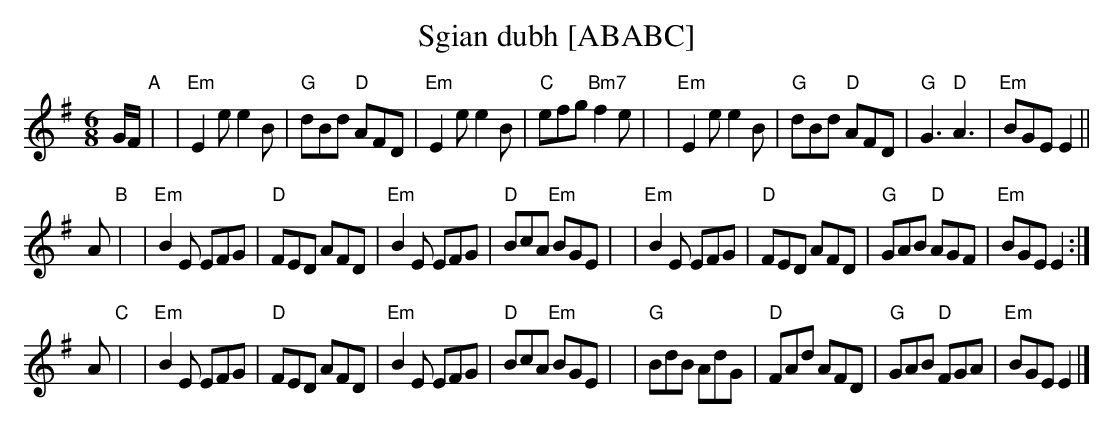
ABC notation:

X:1
T: Sgian dubh [ABABC]
M: 6/8
K: Em
G/2F/2 "A"|\
| "Em"E2e e2B | "G"dBd "D"AFD | "Em"E2e e2B | "C"efg "Bm7"f2e |\
| "Em"E2e e2B | "G"dBd "D"AFD | "G"G3 "D"A3 | "Em"BGE E2 ||
A "B"|\
| "Em"B2E EFG | "D"FED AFD | "Em"B2E EFG | "D"BcA "Em"BGE |\
| "Em"B2E EFG | "D"FED AFD | "G"GAB "D"AGF | "Em"BGE E2 :|
A "C"|\
| "Em"B2E EFG | "D"FED AFD | "Em"B2E EFG | "D"BcA "Em"BGE |\
| "G"BdB AdG | "D"FAd AFD | "G"GAB "D"FGA | "Em"BGE E2 |]
